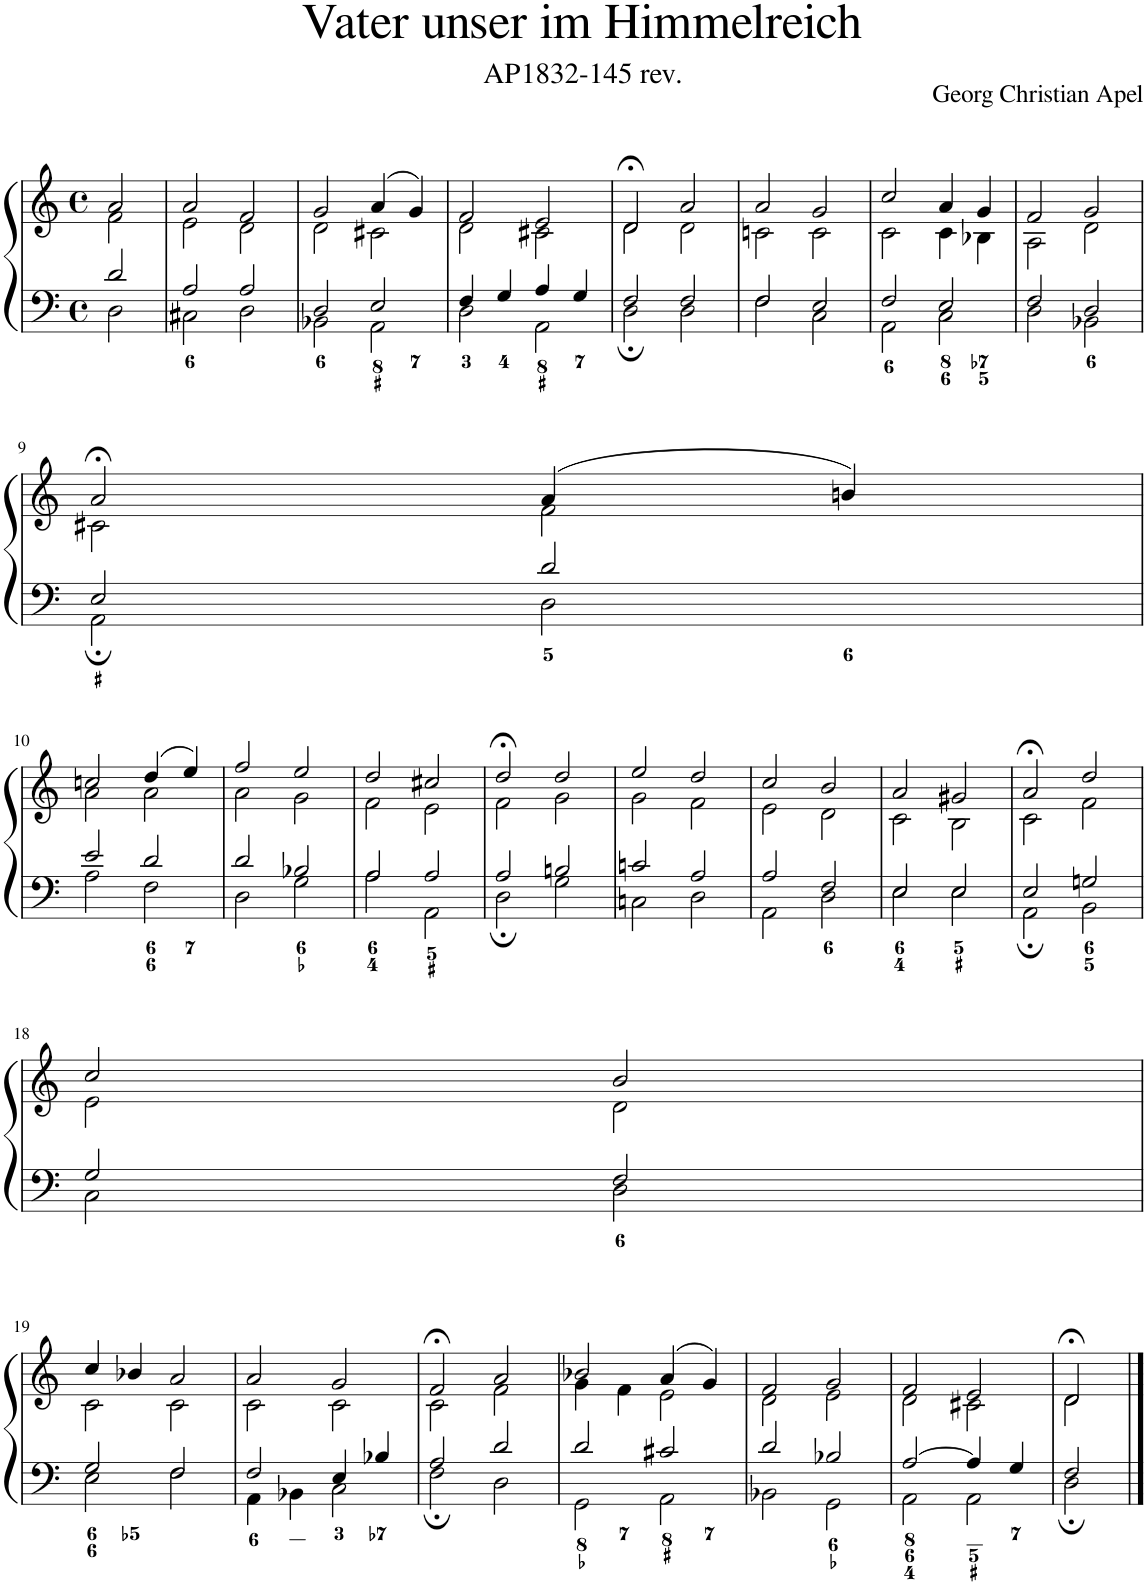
**kern	**kern
*part1	*part1
*staff2	*staff1
*I"Piano	*
*I'Pno.	*
*clefF4	*clefG2
*k[]	*k[]
*M4/4	*M4/4
*met(c)	*met(c)
=1	=1
*^	*^
2d/	2D\	2a/	2f\
=2	=2	=2	=2
2A/	2C#X\	2a/	2e\
2A/	2D\	2f/	2d\
=3	=3	=3	=3
2D/	2BB-X\	2g/	2d\
2E/	2AA\	(4a/	2c#X\
.	.	4g/)	.
=4	=4	=4	=4
4F/	2D\	2f/	2d\
4G/	.	.	.
4A/	2AA\	2e/	2c#X\
4G/	.	.	.
=5	=5	=5	=5
2F/	2D;\	2d;</	2d\
2F/	2D\	2a/	2d\
=6	=6	=6	=6
2F/	2F\	2a/	2cn\
2E/	2C\	2g/	2c\
=7	=7	=7	=7
2F/	2AA\	2cc/	2c\
2E/	2C\	4a/	4c\
.	.	4g/	4B-X\
=8	=8	=8	=8
2F/	2D\	2f/	2A\
2D/	2BB-X\	2g/	2d\
!!LO:LB:g=z	!!
=9	=9	=9	=9
2E/	2AA;\	2a;</	2c#X\
2d/	2D\	(4a/	2f\
.	.	4bn/)	.
!!LO:LB:g=z	!!
=10	=10	=10	=10
2e/	2A\	2ccn/	2a\
2d/	2F\	(4dd/	2a\
.	.	4ee/)	.
=11	=11	=11	=11
2d/	2D\	2ff/	2a\
2B-X/	2G\	2ee/	2g\
=12	=12	=12	=12
2A/	2A\	2dd/	2f\
2A/	2AA\	2cc#X/	2e\
=13	=13	=13	=13
2A/	2D;\	2dd;</	2f\
2Bn/	2G\	2dd/	2g\
=14	=14	=14	=14
2cn/	2Cn\	2ee/	2g\
2A/	2D\	2dd/	2f\
=15	=15	=15	=15
2A/	2AA\	2cc/	2e\
2F/	2D\	2b/	2d\
=16	=16	=16	=16
2E/	2E\	2a/	2c\
2E/	2E\	2g#X/	2B\
=17	=17	=17	=17
2E/	2AA;\	2a;</	2c\
2Gn/	2BB\	2dd/	2f\
!!LO:LB:g=z	!!
=18	=18	=18	=18
2G/	2C\	2cc/	2e\
2F/	2D\	2b/	2d\
!!LO:LB:g=z	!!
=19	=19	=19	=19
2G/	2E\	4cc/	2c\
.	.	4b-X/	.
2F/	2F\	2a/	2c\
=20	=20	=20	=20
2F/	4AA\	2a/	2c\
.	4BB-X\	.	.
4E/	2C\	2g/	2c\
4B-X/	.	.	.
=21	=21	=21	=21
2A/	2F;\	2f;</	2c\
2d/	2D\	2a/	2f\
=22	=22	=22	=22
2d/	2GG\	2b-X/	4g\
.	.	.	4f\
2c#X/	2AA\	(4a/	2e\
.	.	4g/)	.
=23	=23	=23	=23
2d/	2BB-X\	2f/	2d\
2B-X/	2GG\	2g/	2e\
=24	=24	=24	=24
[2A/	2AA\	2f/	2d\
4A/]	2AA\	2e/	2c#X\
4G/	.	.	.
=25	=25	=25	=25
2F/	2D;\	2d;</	2d\
*v	*v	*	*
*	*v	*v
==	==
*-	*-
